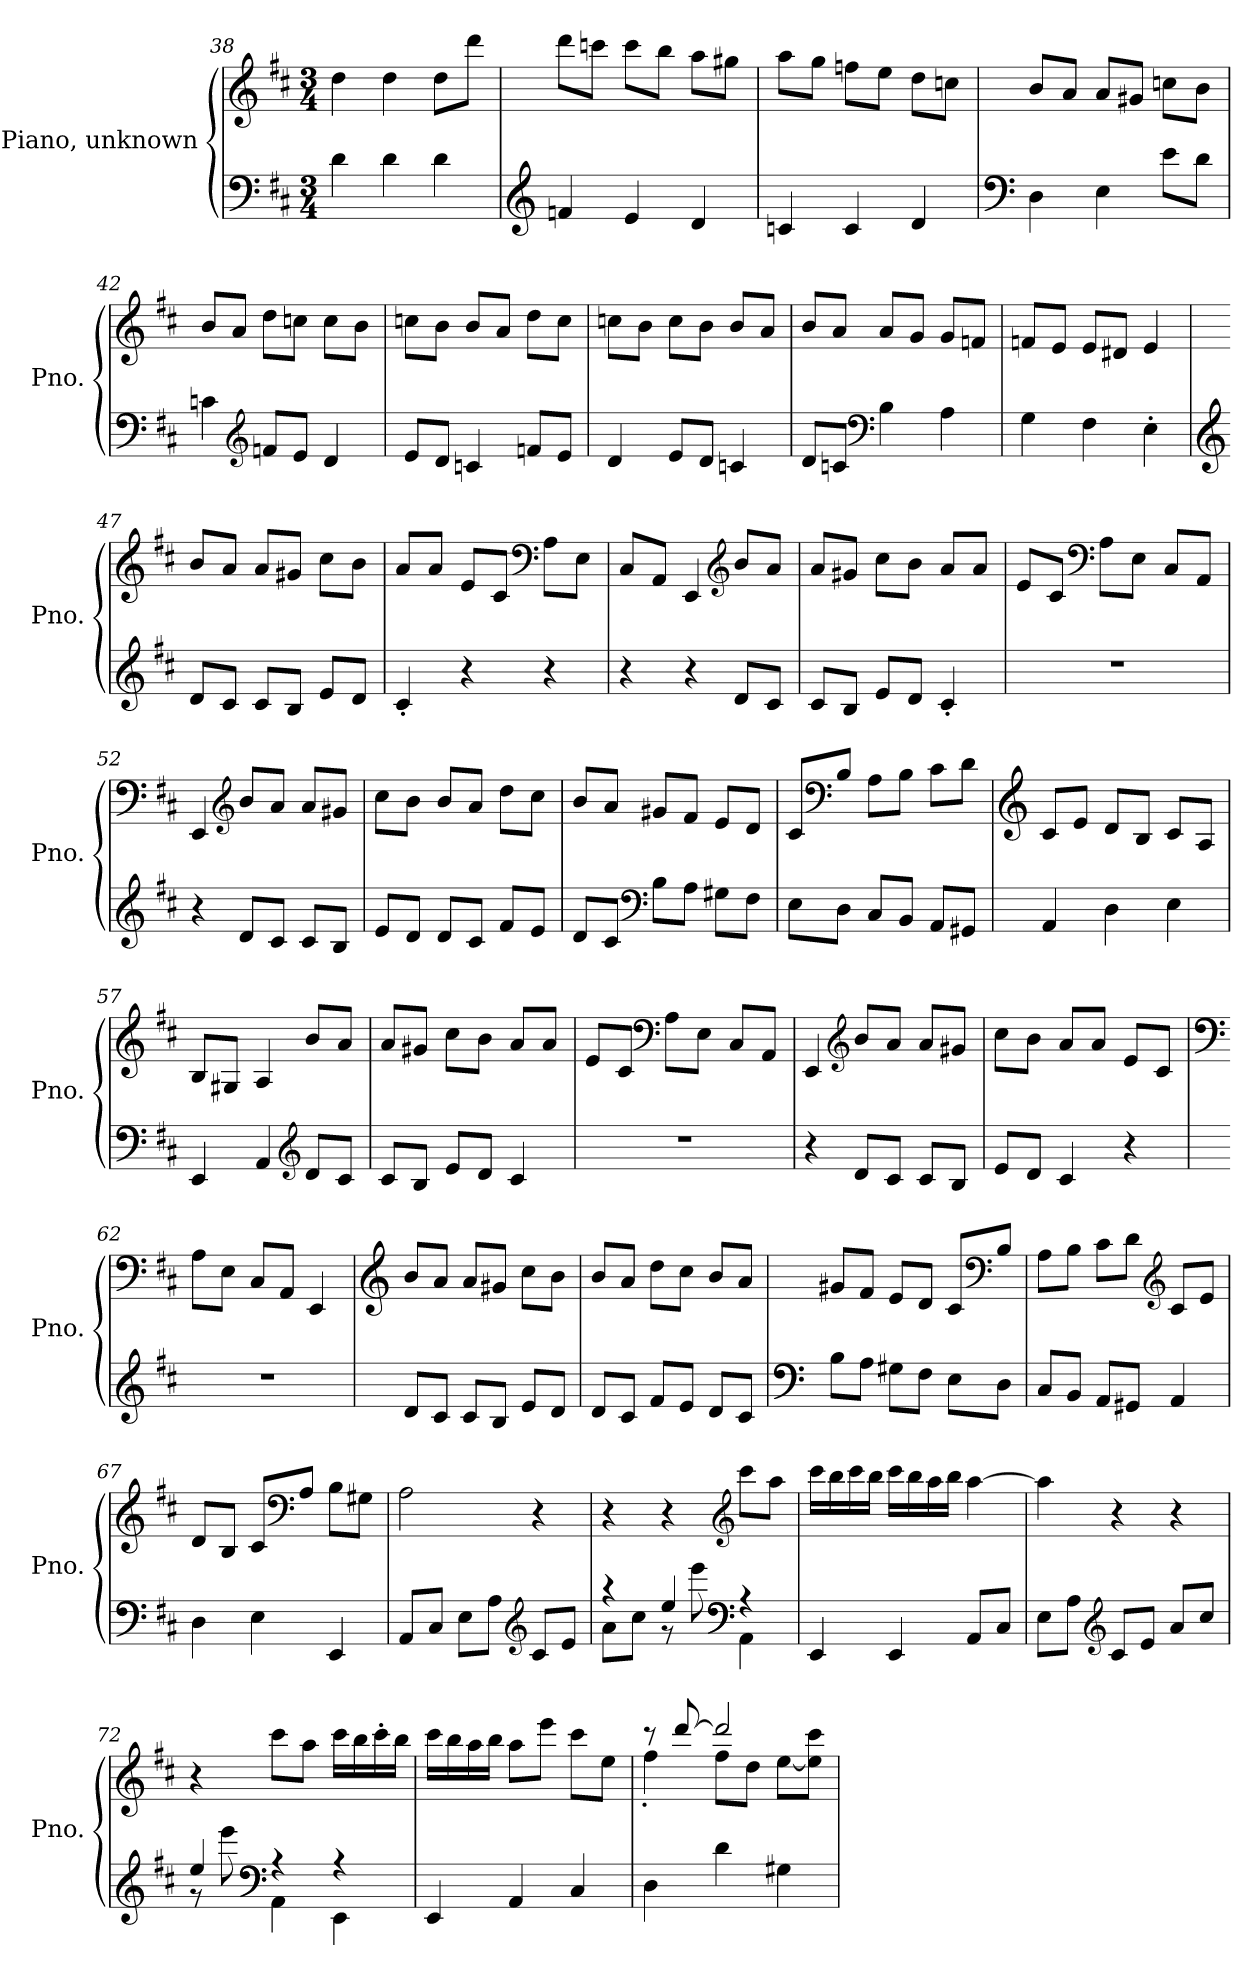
**kern	**kern
*part1	*part1
*staff2	*staff1
*I"Piano, unknown	*
*I'Pno.	*
*clefF4	*clefG2
*k[f#c#]	*k[f#c#]
*M3/4	*M3/4
=38	=38
4d\	4dd\
4d\	4dd\
4d\	8dd\L
.	8ddd\J
=39	=39
*clefG2	*
4fn/	8ddd\L
.	8cccn\J
4e/	8ccc\L
.	8bb\J
4d/	8aa\L
.	8gg#X\J
=40	=40
4cn/	8aa\L
.	8gg\J
4c/	8ffn\L
.	8ee\J
4d/	8dd\L
.	8ccn\J
!!LO:LB:g=z
=41	=41
*clefF4	*
4D\	8b/L
.	8a/J
4E\	8a/L
.	8g#X/J
8e\L	8ccn\L
8d\J	8b\J
=42	=42
4cn\	8b/L
.	8a/J
*clefG2	*
8fn/L	8dd\L
8e/J	8ccn\J
4d/	8cc\L
.	8b\J
=43	=43
8e/L	8ccn\L
8d/J	8b\J
4cn/	8b/L
.	8a/J
8fn/L	8dd\L
8e/J	8cc\J
=44	=44
4d/	8ccn\L
.	8b\J
8e/L	8cc\L
8d/J	8b\J
4cn/	8b/L
.	8a/J
=45	=45
8d/L	8b/L
8cn/J	8a/J
*clefF4	*
4B\	8a/L
.	8g/J
4A\	8g/L
.	8fn/J
!!LO:LB:g=z
=46	=46
4G\	8fn/L
.	8e/J
4F#\	8e/L
.	8d#X/J
4E'\	4e/
=47	=47
*clefG2	*
8d/L	8b/L
8c#/J	8a/J
8c#/L	8a/L
8B/J	8g#X/J
8e/L	8cc#\L
8d/J	8b\J
=48	=48
4c#'/	8a/L
.	8a/J
4r	8e/L
.	8c#/J
*	*clefF4
4r	8A\L
.	8E\J
=49	=49
4r	8C#/L
.	8AA/J
4r	4EE/
*	*clefG2
8d/L	8b/L
8c#/J	8a/J
=50	=50
8c#/L	8a/L
8B/J	8g#X/J
8e/L	8cc#\L
8d/J	8b\J
4c#'/	8a/L
.	8a/J
!!LO:LB:g=z
=51	=51
2.r	8e/L
.	8c#/J
*	*clefF4
.	8A\L
.	8E\J
.	8C#/L
.	8AA/J
=52	=52
4r	4EE/
*	*clefG2
8d/L	8b/L
8c#/J	8a/J
8c#/L	8a/L
8B/J	8g#X/J
=53	=53
8e/L	8cc#\L
8d/J	8b\J
8d/L	8b/L
8c#/J	8a/J
8f#/L	8dd\L
8e/J	8cc#\J
=54	=54
8d/L	8b/L
8c#/J	8a/J
*clefF4	*
8B\L	8g#X/L
8A\J	8f#/J
8G#X\L	8e/L
8F#\J	8d/J
=55	=55
8E\L	8c#/L
*	*clefF4
8D\J	8B/J
8C#/L	8A\L
8BB/J	8B\J
8AA/L	8c#\L
8GG#X/J	8d\J
!!LO:LB:g=z
=56	=56
*	*clefG2
4AA/	8c#/L
.	8e/J
4D\	8d/L
.	8B/J
4E\	8c#/L
.	8A/J
=57	=57
4EE/	8B/L
.	8G#X/J
4AA/	4A/
*clefG2	*
8d/L	8b/L
8c#/J	8a/J
=58	=58
8c#/L	8a/L
8B/J	8g#X/J
8e/L	8cc#\L
8d/J	8b\J
4c#/	8a/L
.	8a/J
=59	=59
2.r	8e/L
.	8c#/J
*	*clefF4
.	8A\L
.	8E\J
.	8C#/L
.	8AA/J
=60	=60
4r	4EE/
*	*clefG2
8d/L	8b/L
8c#/J	8a/J
8c#/L	8a/L
8B/J	8g#X/J
!!LO:LB:g=z
=61	=61
8e/L	8cc#\L
8d/J	8b\J
4c#/	8a/L
.	8a/J
4r	8e/L
.	8c#/J
=62	=62
*	*clefF4
2.r	8A\L
.	8E\J
.	8C#/L
.	8AA/J
.	4EE/
=63	=63
*	*clefG2
8d/L	8b/L
8c#/J	8a/J
8c#/L	8a/L
8B/J	8g#X/J
8e/L	8cc#\L
8d/J	8b\J
=64	=64
8d/L	8b/L
8c#/J	8a/J
8f#/L	8dd\L
8e/J	8cc#\J
8d/L	8b/L
8c#/J	8a/J
=65	=65
*clefF4	*
8B\L	8g#X/L
8A\J	8f#/J
8G#X\L	8e/L
8F#\J	8d/J
8E\L	8c#/L
*	*clefF4
8D\J	8B/J
!!LO:PB:g=z
=66	=66
8C#/L	8A\L
8BB/J	8B\J
8AA/L	8c#\L
8GG#X/J	8d\J
*	*clefG2
4AA/	8c#/L
.	8e/J
=67	=67
4D\	8d/L
.	8B/J
4E\	8c#/L
*	*clefF4
.	8A/J
4EE/	8B\L
.	8G#X\J
=68	=68
8AA/L	2A\
8C#/J	.
8E\L	.
8A\J	.
*clefG2	*
8c#/L	4r
8e/J	.
=69	=69
*^	*
4r	8a\L	4r
.	8cc#\J	.
4ee/	8r	4r
.	8eee\	.
*clefF4	*	*clefG2
4r	4AA\	8ccc#\L
.	.	8aa\J
*v	*v	*
!!LO:LB:g=z
=70	=70
4EE/	16ccc#\LL
.	16bb\
.	16ccc#\
.	16bb\JJ
4EE/	16ccc#\LL
.	16bb\
.	16aa\
.	16bb\JJ
8AA/L	[4aa\
8C#/J	.
=71	=71
8E\L	4aa\]
8A\J	.
*clefG2	*
8c#/L	4r
8e/J	.
8a/L	4r
8cc#/J	.
=72	=72
*^	*
4ee/	8r	4r
.	8eee\	.
*clefF4	*	*
4r	4AA\	8ccc#\L
.	.	8aa\J
4r	4EE\	16ccc#\LL
.	.	16bb\
.	.	16ccc#'\
.	.	16bb\JJ
*v	*v	*
!!LO:LB:g=z
=73	=73
4EE/	16ccc#\LL
.	16bb\
.	16aa\
.	16bb\JJ
4AA/	8aa\L
.	8eee\J
4C#/	8ccc#\L
.	8ee\J
=74	=74
*	*^
4D\	8r	4ff#'\
.	[8ddd/	.
4d\	2ddd/]	8ff#\L
.	.	8dd\J
4G#X\	.	[8ee\L
.	.	8ee\] 8ccc#\J
*	*v	*v
=	=
*-	*-
